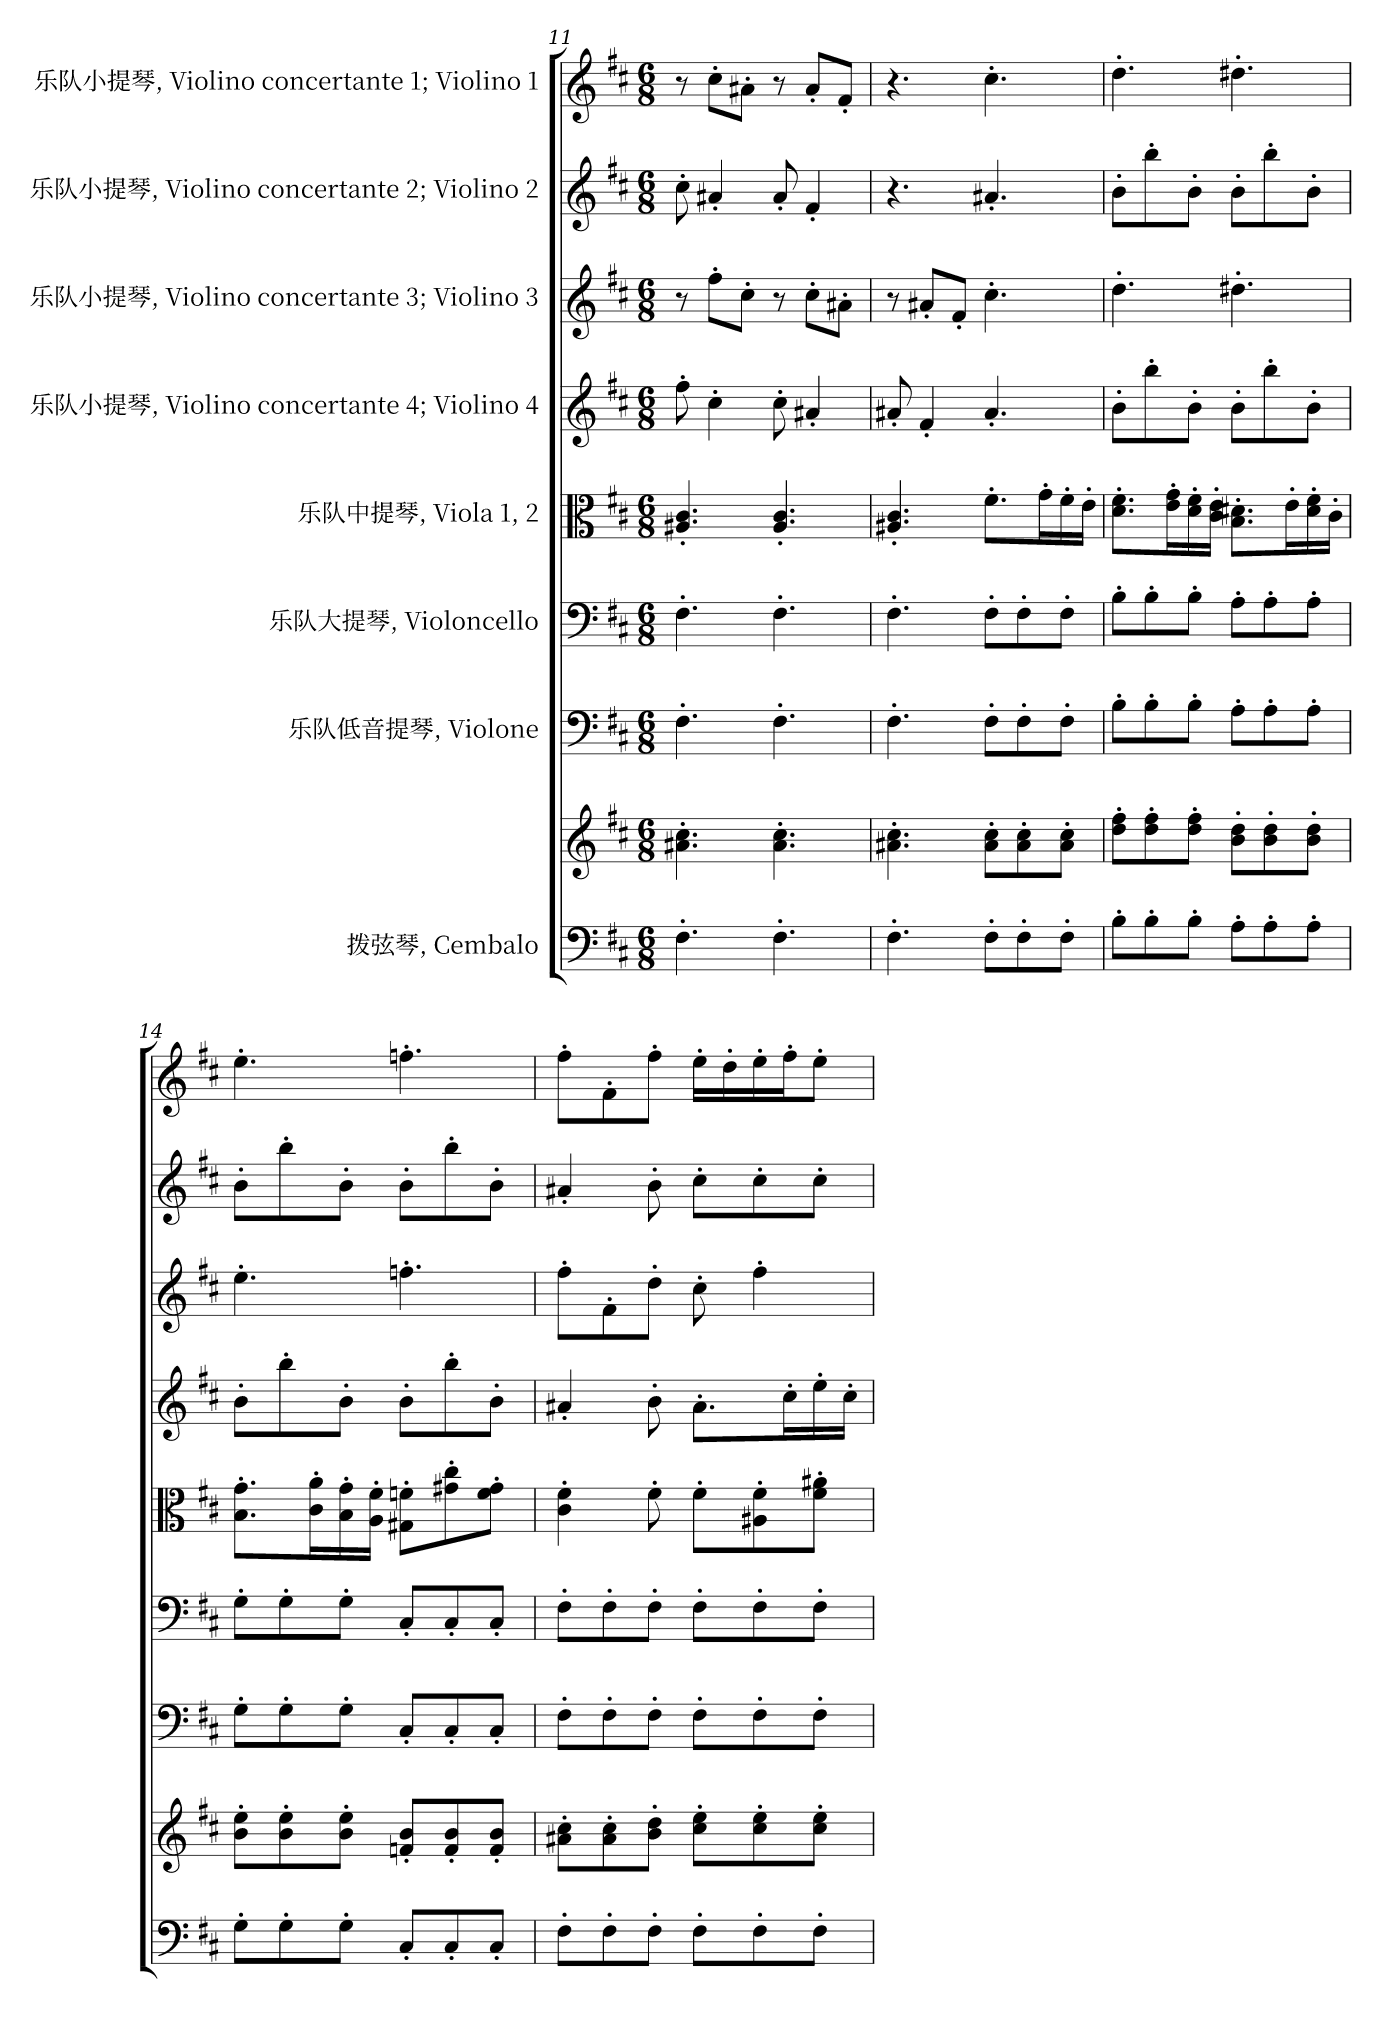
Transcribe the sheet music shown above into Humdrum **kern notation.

**kern	**kern	**kern	**kern	**kern	**kern	**kern	**kern	**kern
*part8	*part8	*part7	*part6	*part5	*part4	*part3	*part2	*part1
*staff9	*staff8	*staff7	*staff6	*staff5	*staff4	*staff3	*staff2	*staff1
*I"拨弦琴, Cembalo	*	*I"乐队低音提琴, Violone	*I"乐队大提琴, Violoncello	*I"乐队中提琴, Viola 1, 2	*I"乐队小提琴, Violino concertante 4; Violino 4	*I"乐队小提琴, Violino concertante 3; Violino 3	*I"乐队小提琴, Violino concertante 2; Violino 2	*I"乐队小提琴, Violino concertante 1; Violino 1
!!LO:PB:g=z
*clefF4	*clefG2	*clefF4	*clefF4	*clefC3	*clefG2	*clefG2	*clefG2	*clefG2
*	*	*ITrd7c12	*	*	*	*	*	*
*k[f#c#]	*k[f#c#]	*k[f#c#]	*k[f#c#]	*k[f#c#]	*k[f#c#]	*k[f#c#]	*k[f#c#]	*k[f#c#]
*M6/8	*M6/8	*M6/8	*M6/8	*M6/8	*M6/8	*M6/8	*M6/8	*M6/8
=11	=11	=11	=11	=11	=11	=11	=11	=11
4.F#'\	4.a#X\' 4.cc#\'	4.FF#'\	4.F#'\	4.A#X/' 4.c#/'	8ff#'\	8r	8cc#'\	8r
.	.	.	.	.	4cc#'\	8ff#'\L	4a#X'/	8cc#'\L
.	.	.	.	.	.	8cc#'\J	.	8a#X'\J
4.F#'\	4.a#\' 4.cc#\'	4.FF#'\	4.F#'\	4.A#/' 4.c#/'	8cc#'\	8r	8a#'/	8r
.	.	.	.	.	4a#X'/	8cc#'\L	4f#'/	8a#'/L
.	.	.	.	.	.	8a#X'\J	.	8f#'/J
=12	=12	=12	=12	=12	=12	=12	=12	=12
4.F#'\	4.a#X\' 4.cc#\'	4.FF#'\	4.F#'\	4.A#X/' 4.c#/'	8a#X'/	8r	4.r	4.r
.	.	.	.	.	4f#'/	8a#X'/L	.	.
.	.	.	.	.	.	8f#'/J	.	.
8F#'\L	8a#\' 8cc#\'L	8FF#'\L	8F#'\L	8.f#'\L	4.a#'/	4.cc#'\	4.a#X'/	4.cc#'\
8F#'\	8a#\' 8cc#\'	8FF#'\	8F#'\	.	.	.	.	.
.	.	.	.	16g'\L	.	.	.	.
8F#'\J	8a#\' 8cc#\'J	8FF#'\J	8F#'\J	16f#'\	.	.	.	.
.	.	.	.	16e'\JJ	.	.	.	.
=13	=13	=13	=13	=13	=13	=13	=13	=13
8B'\L	8dd\' 8ff#\'L	8BB'\L	8B'\L	8.d\' 8.f#\'L	8b'\L	4.dd'\	8b'\L	4.dd'\
8B'\	8dd\' 8ff#\'	8BB'\	8B'\	.	8bb'\	.	8bb'\	.
.	.	.	.	16e\' 16g\'L	.	.	.	.
8B'\J	8dd\' 8ff#\'J	8BB'\J	8B'\J	16d\' 16f#\'	8b'\J	.	8b'\J	.
.	.	.	.	16c#\' 16e\'JJ	.	.	.	.
8A'\L	8b\' 8dd\'L	8AA'\L	8A'\L	8.B\' 8.d#X\'L	8b'\L	4.dd#X'\	8b'\L	4.dd#X'\
8A'\	8b\' 8dd\'	8AA'\	8A'\	.	8bb'\	.	8bb'\	.
.	.	.	.	16e'\L	.	.	.	.
8A'\J	8b\' 8dd\'J	8AA'\J	8A'\J	16d#\' 16f#\'	8b'\J	.	8b'\J	.
.	.	.	.	16c#'\JJ	.	.	.	.
=14	=14	=14	=14	=14	=14	=14	=14	=14
8G'\L	8b\' 8ee\'L	8GG'\L	8G'\L	8.B\' 8.g\'L	8b'\L	4.ee'\	8b'\L	4.ee'\
8G'\	8b\' 8ee\'	8GG'\	8G'\	.	8bb'\	.	8bb'\	.
.	.	.	.	16c#\' 16a\'L	.	.	.	.
8G'\J	8b\' 8ee\'J	8GG'\J	8G'\J	16B\' 16g\'	8b'\J	.	8b'\J	.
.	.	.	.	16A\' 16f#\'JJ	.	.	.	.
8C#'/L	8fn/' 8b/'L	8CC#'/L	8C#'/L	8G#X\' 8fn\'L	8b'\L	4.ffn'\	8b'\L	4.ffn'\
8C#'/	8f/' 8b/'	8CC#'/	8C#'/	8g#X\' 8cc#\'	8bb'\	.	8bb'\	.
8C#'/J	8f/' 8b/'J	8CC#'/J	8C#'/J	8f\' 8g#\'J	8b'\J	.	8b'\J	.
!!LO:PB:g=z
=15	=15	=15	=15	=15	=15	=15	=15	=15
8F#'\L	8a#X\' 8cc#\'L	8FF#'\L	8F#'\L	4c#\' 4f#\'	4a#X'/	8ff#'\L	4a#X'/	8ff#'\L
8F#'\	8a#\' 8cc#\'	8FF#'\	8F#'\	.	.	8f#'\	.	8f#'\
8F#'\J	8b\' 8dd\'J	8FF#'\J	8F#'\J	8f#'\	8b'\	8dd'\J	8b'\	8ff#'\J
8F#'\L	8cc#\' 8ee\'L	8FF#'\L	8F#'\L	8f#'\L	8.a#'\L	8cc#'\	8cc#'\L	16ee'\LL
.	.	.	.	.	.	.	.	16dd'\
8F#'\	8cc#\' 8ee\'	8FF#'\	8F#'\	8A#X\' 8f#\'	.	4ff#'\	8cc#'\	16ee'\
.	.	.	.	.	16cc#'\L	.	.	16ff#'\J
8F#'\J	8cc#\' 8ee\'J	8FF#'\J	8F#'\J	8f#\' 8a#X\'J	16ee'\	.	8cc#'\J	8ee'\J
.	.	.	.	.	16cc#'\JJ	.	.	.
=	=	=	=	=	=	=	=	=
*-	*-	*-	*-	*-	*-	*-	*-	*-
